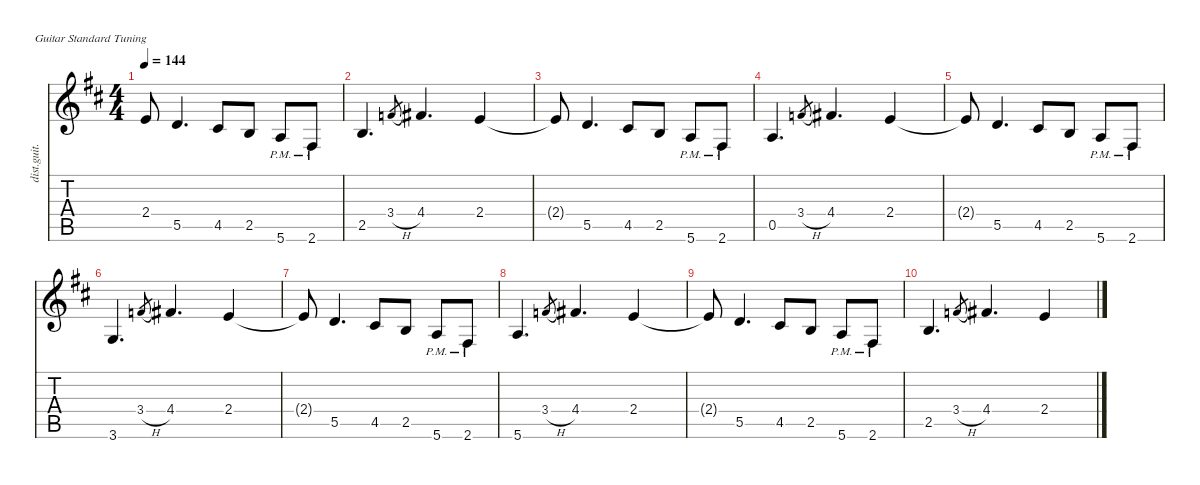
\defaultSystemsLayout 4
\hideDynamics
\bracketExtendMode nobrackets
\otherSystemsTrackNameOrientation horizontal
\track ("Kirk - Rythme Distortion" "dist.guit.") {defaultSystemsLayout 8 instrument distortionguitar}
\staff {score tabs}
\tuning (E4 B3 G3 D3 A2 E2)
\ts (4 4)
\tempo 144
\clef g2
\ks bminor
2.4{t acc forcenatural}.8{dy f beam Up} 5.5{acc forcenatural}.4{d beam Up} 4.5{acc #}.8{beam Up} 2.5{acc forcenatural}.8{beam Up} 5.6{pm acc forcenatural}.8{beam Up} 2.6{pm acc #}.8{beam Up} |
2.5{acc forcenatural}.4{d beam Up} 3.4{h acc forcenatural}.8{gr dy mf beam Up} 4.4{acc #}.4{d dy f beam Up} 2.4{acc forcenatural}.4{beam Up} |
2.4{t acc forcenatural}.8{beam Up} 5.5{acc forcenatural}.4{d beam Up} 4.5{acc #}.8{beam Up} 2.5{acc forcenatural}.8{beam Up} 5.6{pm acc forcenatural}.8{beam Up} 2.6{pm acc #}.8{beam Up} |
0.5{acc forcenatural}.4{d beam Up} 3.4{h acc forcenatural}.8{gr dy mf beam Up} 4.4{acc #}.4{d dy f beam Up} 2.4{acc forcenatural}.4{beam Up} |
2.4{t acc forcenatural}.8{beam Up} 5.5{acc forcenatural}.4{d beam Up} 4.5{acc #}.8{beam Up} 2.5{acc forcenatural}.8{beam Up} 5.6{pm acc forcenatural}.8{beam Up} 2.6{pm acc #}.8{beam Up} |
3.6{acc forcenatural}.4{d beam Up} 3.4{h acc forcenatural}.8{gr dy mf beam Up} 4.4{acc #}.4{d dy f beam Up} 2.4{acc forcenatural}.4{beam Up} |
2.4{t acc forcenatural}.8{beam Up} 5.5{acc forcenatural}.4{d beam Up} 4.5{acc #}.8{beam Up} 2.5{acc forcenatural}.8{beam Up} 5.6{pm acc forcenatural}.8{beam Up} 2.6{pm acc #}.8{beam Up} |
5.6{acc forcenatural}.4{d beam Up} 3.4{h acc forcenatural}.8{gr dy mf beam Up} 4.4{acc #}.4{d dy f beam Up} 2.4{acc forcenatural}.4{beam Up} |
2.4{t acc forcenatural}.8{beam Up} 5.5{acc forcenatural}.4{d beam Up} 4.5{acc #}.8{beam Up} 2.5{acc forcenatural}.8{beam Up} 5.6{pm acc forcenatural}.8{beam Up} 2.6{pm acc #}.8{beam Up} |
2.5{acc forcenatural}.4{d beam Up} 3.4{h acc forcenatural}.8{gr dy mf beam Up} 4.4{acc #}.4{d dy f beam Up} 2.4{acc forcenatural}.4{beam Up}
